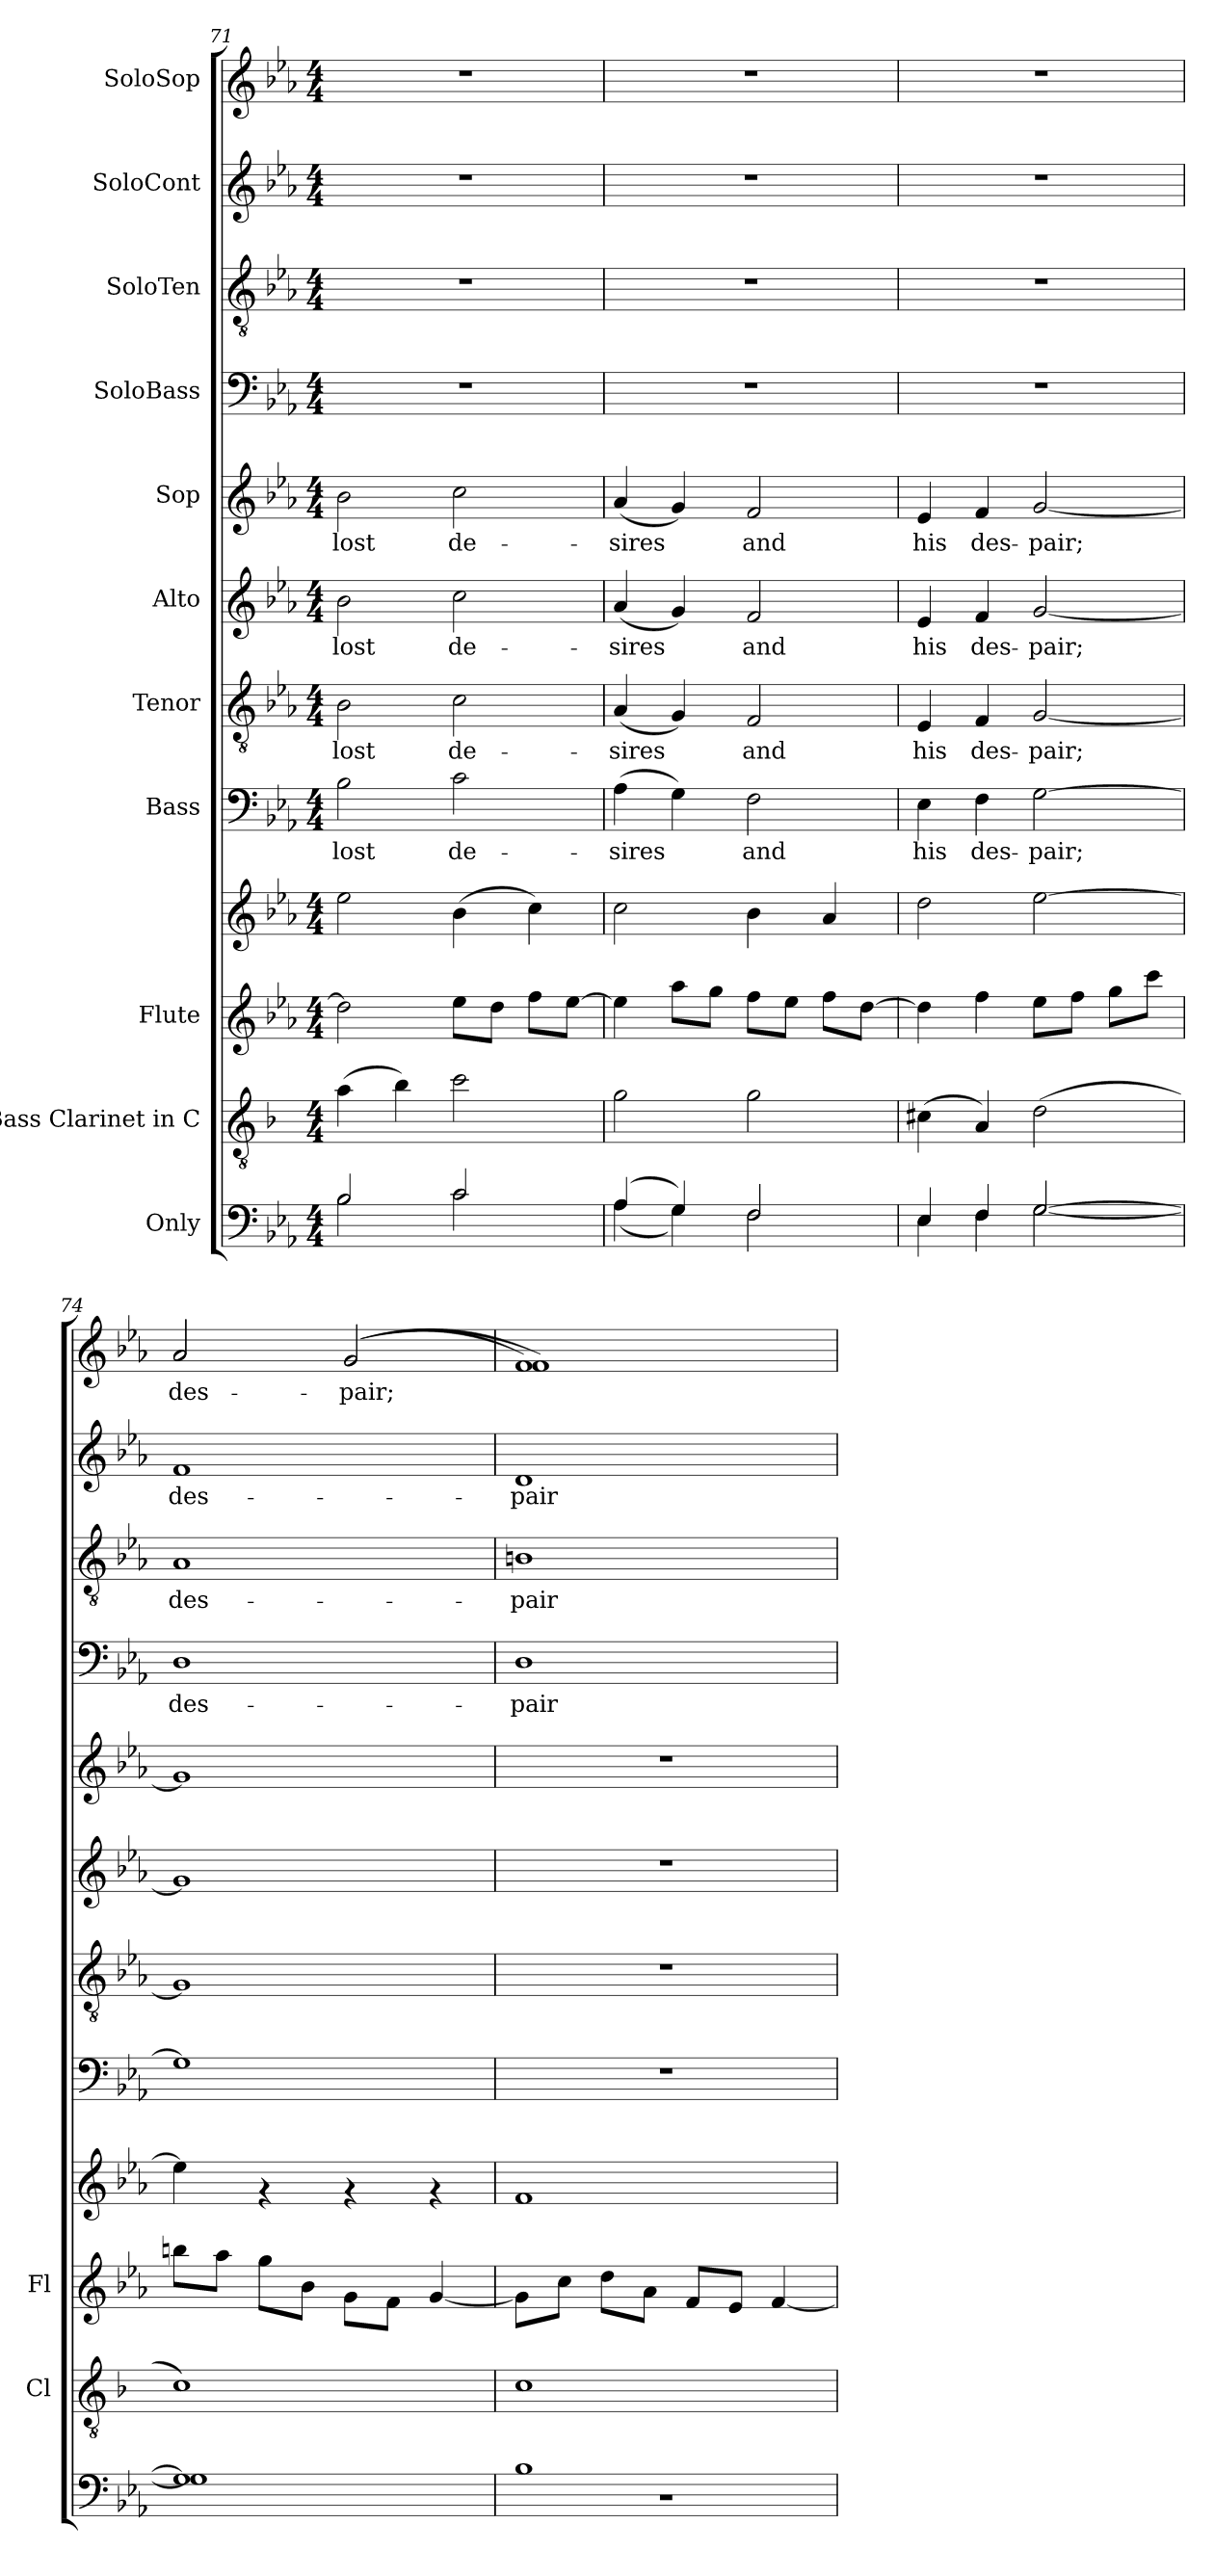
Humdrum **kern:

**kern	**kern	**kern	**kern	**kern	**text	**kern	**text	**kern	**text	**kern	**text	**kern	**text	**kern	**text	**kern	**text	**kern	**text
*part11	*part10	*part9	*part9	*part8	*part8	*part7	*part7	*part6	*part6	*part5	*part5	*part4	*part4	*part3	*part3	*part2	*part2	*part1	*part1
*staff12	*staff11	*staff10	*staff9	*staff8	*staff8	*staff7	*staff7	*staff6	*staff6	*staff5	*staff5	*staff4	*staff4	*staff3	*staff3	*staff2	*staff2	*staff1	*staff1
*I"Only	*I"Bass Clarinet in C	*I"Flute	*	*I"Bass	*	*I"Tenor	*	*I"Alto	*	*I"Sop	*	*I"SoloBass	*	*I"SoloTen	*	*I"SoloCont	*	*I"SoloSop	*
*	*I'Cl	*I'Fl	*	*	*	*	*	*	*	*	*	*	*	*	*	*	*	*	*
*clefF4	*clefGv2	*clefG2	*clefG2	*clefF4	*	*clefGv2	*	*clefG2	*	*clefG2	*	*clefF4	*	*clefGv2	*	*clefG2	*	*clefG2	*
*	*ITrd1c2	*	*	*	*	*	*	*	*	*	*	*	*	*	*	*	*	*	*
*k[b-e-a-]	*k[b-e-a-]	*k[b-e-a-]	*k[b-e-a-]	*k[b-e-a-]	*	*k[b-e-a-]	*	*k[b-e-a-]	*	*k[b-e-a-]	*	*k[b-e-a-]	*	*k[b-e-a-]	*	*k[b-e-a-]	*	*k[b-e-a-]	*
*E-:	*E-:	*E-:	*E-:	*E-:	*	*E-:	*	*E-:	*	*E-:	*	*E-:	*	*E-:	*	*E-:	*	*E-:	*
*M4/4	*M4/4	*M4/4	*M4/4	*M4/4	*	*M4/4	*	*M4/4	*	*M4/4	*	*M4/4	*	*M4/4	*	*M4/4	*	*M4/4	*
=71	=71	=71	=71	=71	=71	=71	=71	=71	=71	=71	=71	=71	=71	=71	=71	=71	=71	=71	=71
*^	*	*	*	*	*	*	*	*	*	*	*	*	*	*	*	*	*	*	*
!	!	!	!	!	!	!LO:LY:b	!	!LO:LY:b:cj	!	!LO:LY:b:cj	!	!LO:LY:b:cj	!	!	!	!	!	!	!	!
2B-/	2B-\	(>4g\	2dd\]	2ee-\	2B-\	lost	2B-\	lost	2b-\	lost	2b-\	lost	1r	.	1r	.	1r	.	1r	.
.	.	4a-\)	.	.	.	.	.	.	.	.	.	.	.	.	.	.	.	.	.	.
!	!	!	!	!	!	!LO:LY:b	!	!LO:LY:b:cj	!	!LO:LY:b:cj	!	!LO:LY:b:cj	!	!	!	!	!	!	!	!
2c/	2c\	2b-\	8ee-\L	(>4b-\	2c\	de-	2c\	de-	2cc\	de-	2cc\	de-	.	.	.	.	.	.	.	.
.	.	.	8dd\J	.	.	.	.	.	.	.	.	.	.	.	.	.	.	.	.	.
.	.	.	8ff\L	4cc\)	.	.	.	.	.	.	.	.	.	.	.	.	.	.	.	.
.	.	.	[>8ee-\J	.	.	.	.	.	.	.	.	.	.	.	.	.	.	.	.	.
=72	=72	=72	=72	=72	=72	=72	=72	=72	=72	=72	=72	=72	=72	=72	=72	=72	=72	=72	=72	=72
!	!	!	!	!	!	!LO:LY:b	!	!LO:LY:b:cj	!	!LO:LY:b:cj	!	!LO:LY:b:cj	!	!	!	!	!	!	!	!
(<4A-/	(>4A-\	2f\	4ee-\]	2cc\	(>4A-\	-sires	(<4A-/	-sires	(<4a-/	-sires	(<4a-/	-sires	1r	.	1r	.	1r	.	1r	.
!	!	!	!	!	!	!LO:LY:b	!	!LO:LY:b:cj	!	!LO:LY:b:cj	!	!LO:LY:b:cj	!	!	!	!	!	!	!	!
4G/)	4G\)	.	8aa-\L	.	4G\)	.	4G/)	.	4g/)	.	4g/)	.	.	.	.	.	.	.	.	.
.	.	.	8gg\J	.	.	.	.	.	.	.	.	.	.	.	.	.	.	.	.	.
!	!	!	!	!	!	!LO:LY:b	!	!LO:LY:b:cj	!	!LO:LY:b:cj	!	!LO:LY:b:cj	!	!	!	!	!	!	!	!
2F/	2F\	2f\	8ff\L	4b-\	2F\	and	2F/	and	2f/	and	2f/	and	.	.	.	.	.	.	.	.
.	.	.	8ee-\J	.	.	.	.	.	.	.	.	.	.	.	.	.	.	.	.	.
.	.	.	8ff\L	4a-/	.	.	.	.	.	.	.	.	.	.	.	.	.	.	.	.
.	.	.	[>8dd\J	.	.	.	.	.	.	.	.	.	.	.	.	.	.	.	.	.
=73	=73	=73	=73	=73	=73	=73	=73	=73	=73	=73	=73	=73	=73	=73	=73	=73	=73	=73	=73	=73
!	!	!	!	!	!	!LO:LY:b	!	!LO:LY:b:cj	!	!LO:LY:b:cj	!	!LO:LY:b:cj	!	!	!	!	!	!	!	!
4E-/	4E-\	(>4Bn\	4dd\]	2dd\	4E-\	his	4E-/	his	4e-/	his	4e-/	his	1r	.	1r	.	1r	.	1r	.
!	!	!	!	!	!	!LO:LY:b	!	!LO:LY:b:cj	!	!LO:LY:b:cj	!	!LO:LY:b:cj	!	!	!	!	!	!	!	!
4F/	4F\	4G/)	4ff\	.	4F\	des-	4F/	des-	4f/	des-	4f/	des-	.	.	.	.	.	.	.	.
!	!	!	!	!	!	!LO:LY:b	!	!LO:LY:b:cj	!	!LO:LY:b:cj	!	!LO:LY:b:cj	!	!	!	!	!	!	!	!
[<2G/	[>2G\	(>2c\	8ee-\L	[>2ee-\	[>2G\	-pair;	[<2G/	-pair;	[<2g/	-pair;	[<2g/	-pair;	.	.	.	.	.	.	.	.
.	.	.	8ff\J	.	.	.	.	.	.	.	.	.	.	.	.	.	.	.	.	.
.	.	.	8gg\L	.	.	.	.	.	.	.	.	.	.	.	.	.	.	.	.	.
.	.	.	8ccc\J	.	.	.	.	.	.	.	.	.	.	.	.	.	.	.	.	.
!!LO:PB:g=z
=74	=74	=74	=74	=74	=74	=74	=74	=74	=74	=74	=74	=74	=74	=74	=74	=74	=74	=74	=74	=74
!	!	!	!	!	!	!	!	!	!	!	!	!	!	!LO:LY:b:cj	!	!LO:LY:b:cj	!	!LO:LY:b:cj	!	!LO:LY:b:cj
*	*	*	*	*	*	*	*	*	*	*	*	*	*	*	*	*	*	*	*^	*
1G]	1G]	1B-)	8bbn\L	4ee-\]	1G]	.	1G]	.	1g]	.	1g]	.	1D	des-	1A-	des-	1f	des-	2a-/	2a-/	des-
.	.	.	8aa-\J	.	.	.	.	.	.	.	.	.	.	.	.	.	.	.	.	.	.
.	.	.	8gg\L	4rf	.	.	.	.	.	.	.	.	.	.	.	.	.	.	.	.	.
.	.	.	8b-\J	.	.	.	.	.	.	.	.	.	.	.	.	.	.	.	.	.	.
!	!	!	!	!	!	!	!	!	!	!	!	!	!	!	!	!	!	!	!	!	!LO:LY:b:cj
.	.	.	8g\L	4rf	.	.	.	.	.	.	.	.	.	.	.	.	.	.	(<2g/	(<2g/	-pair;
.	.	.	8f\J	.	.	.	.	.	.	.	.	.	.	.	.	.	.	.	.	.	.
.	.	.	[<4g/	4rf	.	.	.	.	.	.	.	.	.	.	.	.	.	.	.	.	.
=75	=75	=75	=75	=75	=75	=75	=75	=75	=75	=75	=75	=75	=75	=75	=75	=75	=75	=75	=75	=75	=75
!	!	!	!	!	!	!	!	!	!	!	!	!	!	!LO:LY:b:cj	!	!LO:LY:b:cj	!	!LO:LY:b:cj	!	!	!
1B-	1r	1B-	8g\L]	1f	1r	.	1r	.	1r	.	1r	.	1D	-pair	1Bn	-pair	1d	-pair	1f)	1f)	.
.	.	.	8cc\J	.	.	.	.	.	.	.	.	.	.	.	.	.	.	.	.	.	.
.	.	.	8dd\L	.	.	.	.	.	.	.	.	.	.	.	.	.	.	.	.	.	.
.	.	.	8a-\J	.	.	.	.	.	.	.	.	.	.	.	.	.	.	.	.	.	.
.	.	.	8f/L	.	.	.	.	.	.	.	.	.	.	.	.	.	.	.	.	.	.
.	.	.	8e-/J	.	.	.	.	.	.	.	.	.	.	.	.	.	.	.	.	.	.
.	.	.	[<4f/	.	.	.	.	.	.	.	.	.	.	.	.	.	.	.	.	.	.
*v	*v	*	*	*	*	*	*	*	*	*	*	*	*	*	*	*	*	*	*v	*v	*
=	=	=	=	=	=	=	=	=	=	=	=	=	=	=	=	=	=	=	=
*-	*-	*-	*-	*-	*-	*-	*-	*-	*-	*-	*-	*-	*-	*-	*-	*-	*-	*-	*-
